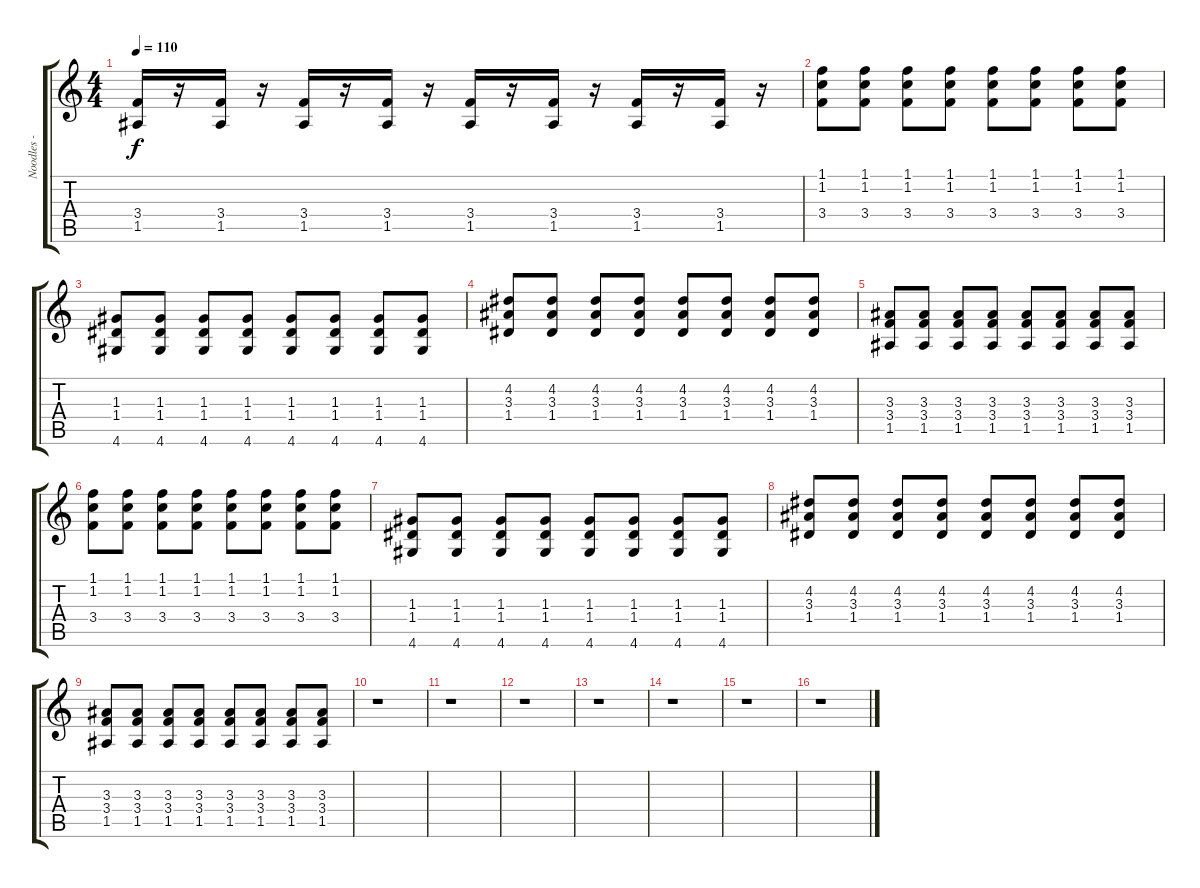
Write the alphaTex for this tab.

\track ("Noodles - Lead Gtr(Disto)" "Noodles - ") {instrument distortionguitar}
\staff {score tabs}
\tuning (E4 B3 G3 D3 A2 E2) {hide}
\ts (4 4)
\tempo 110
\clef g2
\ks c
(3.4 1.5).16{dy f} r.16 (3.4 1.5).16 r.16 (3.4 1.5).16 r.16 (3.4 1.5).16 r.16 (3.4 1.5).16 r.16 (3.4 1.5).16 r.16 (3.4 1.5).16 r.16 (3.4 1.5).16 r.16 |
(1.1 1.2 3.4).8 (1.1 1.2 3.4).8 (1.1 1.2 3.4).8 (1.1 1.2 3.4).8 (1.1 1.2 3.4).8 (1.1 1.2 3.4).8 (1.1 1.2 3.4).8 (1.1 1.2 3.4).8 |
(1.3 1.4 4.6).8 (1.3 1.4 4.6).8 (1.3 1.4 4.6).8 (1.3 1.4 4.6).8 (1.3 1.4 4.6).8 (1.3 1.4 4.6).8 (1.3 1.4 4.6).8 (1.3 1.4 4.6).8 |
(4.2 3.3 1.4).8 (4.2 3.3 1.4).8 (4.2 3.3 1.4).8 (4.2 3.3 1.4).8 (4.2 3.3 1.4).8 (4.2 3.3 1.4).8 (4.2 3.3 1.4).8 (4.2 3.3 1.4).8 |
(3.3 3.4 1.5).8 (3.3 3.4 1.5).8 (3.3 3.4 1.5).8 (3.3 3.4 1.5).8 (3.3 3.4 1.5).8 (3.3 3.4 1.5).8 (3.3 3.4 1.5).8 (3.3 3.4 1.5).8 |
(1.1 1.2 3.4).8 (1.1 1.2 3.4).8 (1.1 1.2 3.4).8 (1.1 1.2 3.4).8 (1.1 1.2 3.4).8 (1.1 1.2 3.4).8 (1.1 1.2 3.4).8 (1.1 1.2 3.4).8 |
(1.3 1.4 4.6).8 (1.3 1.4 4.6).8 (1.3 1.4 4.6).8 (1.3 1.4 4.6).8 (1.3 1.4 4.6).8 (1.3 1.4 4.6).8 (1.3 1.4 4.6).8 (1.3 1.4 4.6).8 |
(4.2 3.3 1.4).8 (4.2 3.3 1.4).8 (4.2 3.3 1.4).8 (4.2 3.3 1.4).8 (4.2 3.3 1.4).8 (4.2 3.3 1.4).8 (4.2 3.3 1.4).8 (4.2 3.3 1.4).8 |
(3.3 3.4 1.5).8 (3.3 3.4 1.5).8 (3.3 3.4 1.5).8 (3.3 3.4 1.5).8 (3.3 3.4 1.5).8 (3.3 3.4 1.5).8 (3.3 3.4 1.5).8 (3.3 3.4 1.5).8 |
r.1 |
r.1 |
r.1 |
r.1 |
r.1 |
r.1 |
r.1
